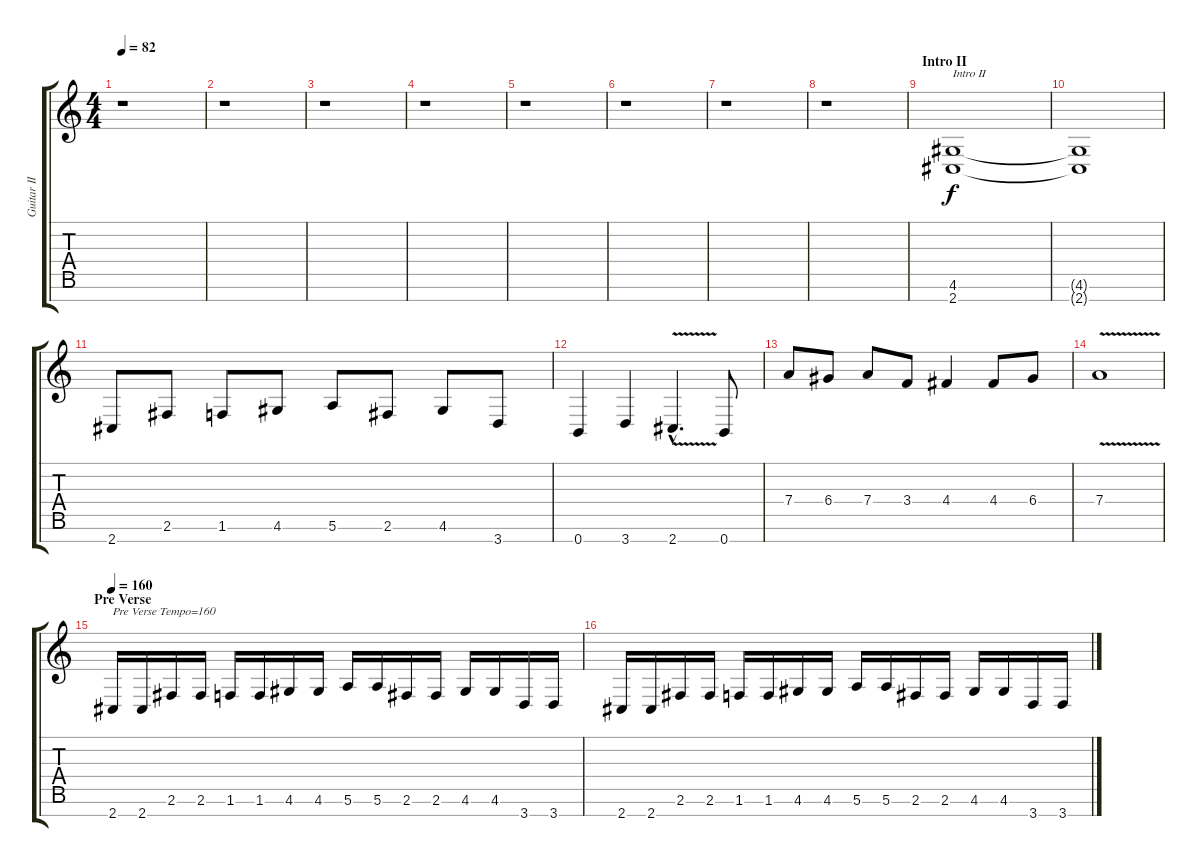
\track ("Guitar II [Samoth]" "Guitar II ") {instrument distortionguitar}
\staff {score tabs}
\tuning (E4 B3 G3 D3 A2 E2 B1) {hide}
\ts (4 4)
\tempo 82
\clef g2
\ks c
r.1{dy f} |
r.1 |
r.1 |
r.1 |
r.1 |
r.1 |
r.1 |
r.1 |
\section ("" "Intro II")
(4.6 2.7).1{txt "Intro II"} |
(4.6{t} 2.7{t}).1 |
2.7.8 2.6.8 1.6.8 4.6.8 5.6.8 2.6.8 4.6.8 3.7.8 |
0.7.4 3.7.4 2.7{v hac}.4{d} 0.7.8 |
7.4.8 6.4.8 7.4.8 3.4.8 4.4.4 4.4.8 6.4.8 |
7.4{v}.1 |
\section ("" "Pre Verse")
\tempo 160
2.7.16{txt "Pre Verse Tempo=160"} 2.7.16 2.6.16 2.6.16 1.6.16 1.6.16 4.6.16 4.6.16 5.6.16 5.6.16 2.6.16 2.6.16 4.6.16 4.6.16 3.7.16 3.7.16 |
2.7.16 2.7.16 2.6.16 2.6.16 1.6.16 1.6.16 4.6.16 4.6.16 5.6.16 5.6.16 2.6.16 2.6.16 4.6.16 4.6.16 3.7.16 3.7.16
